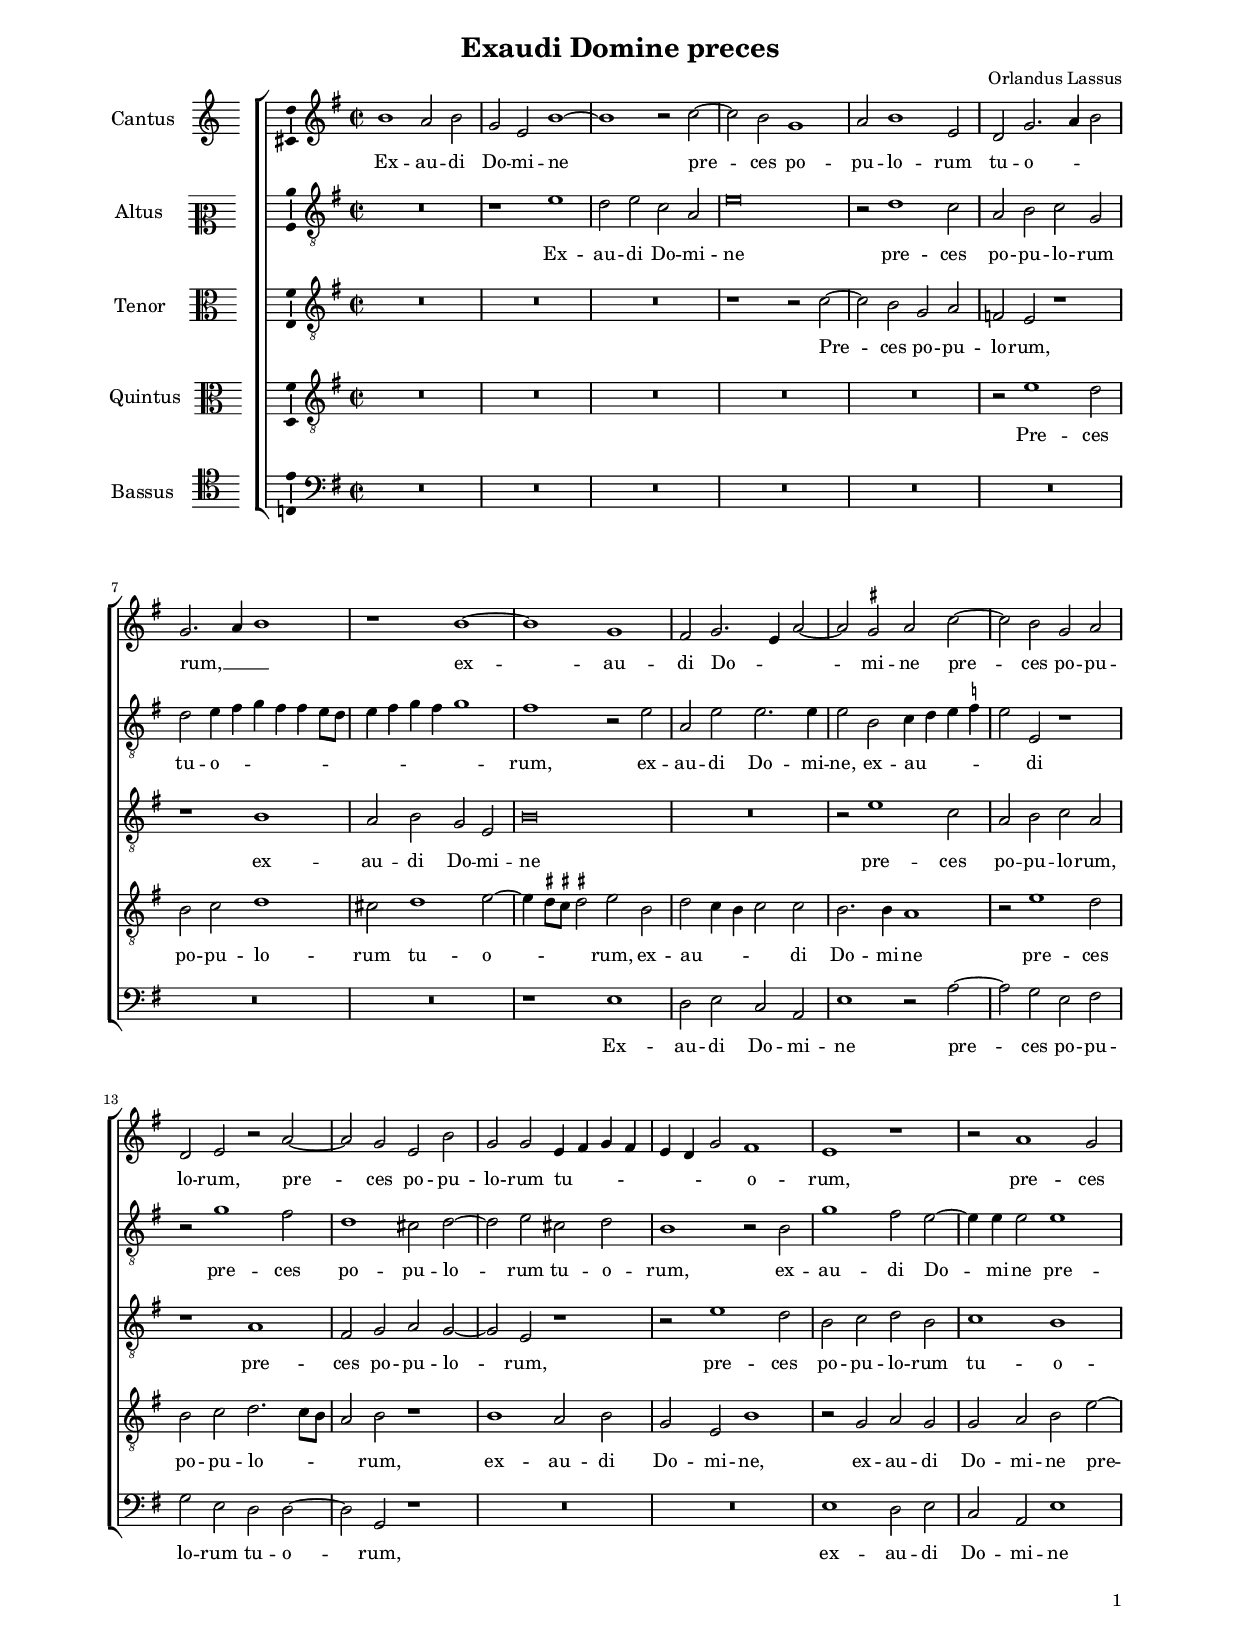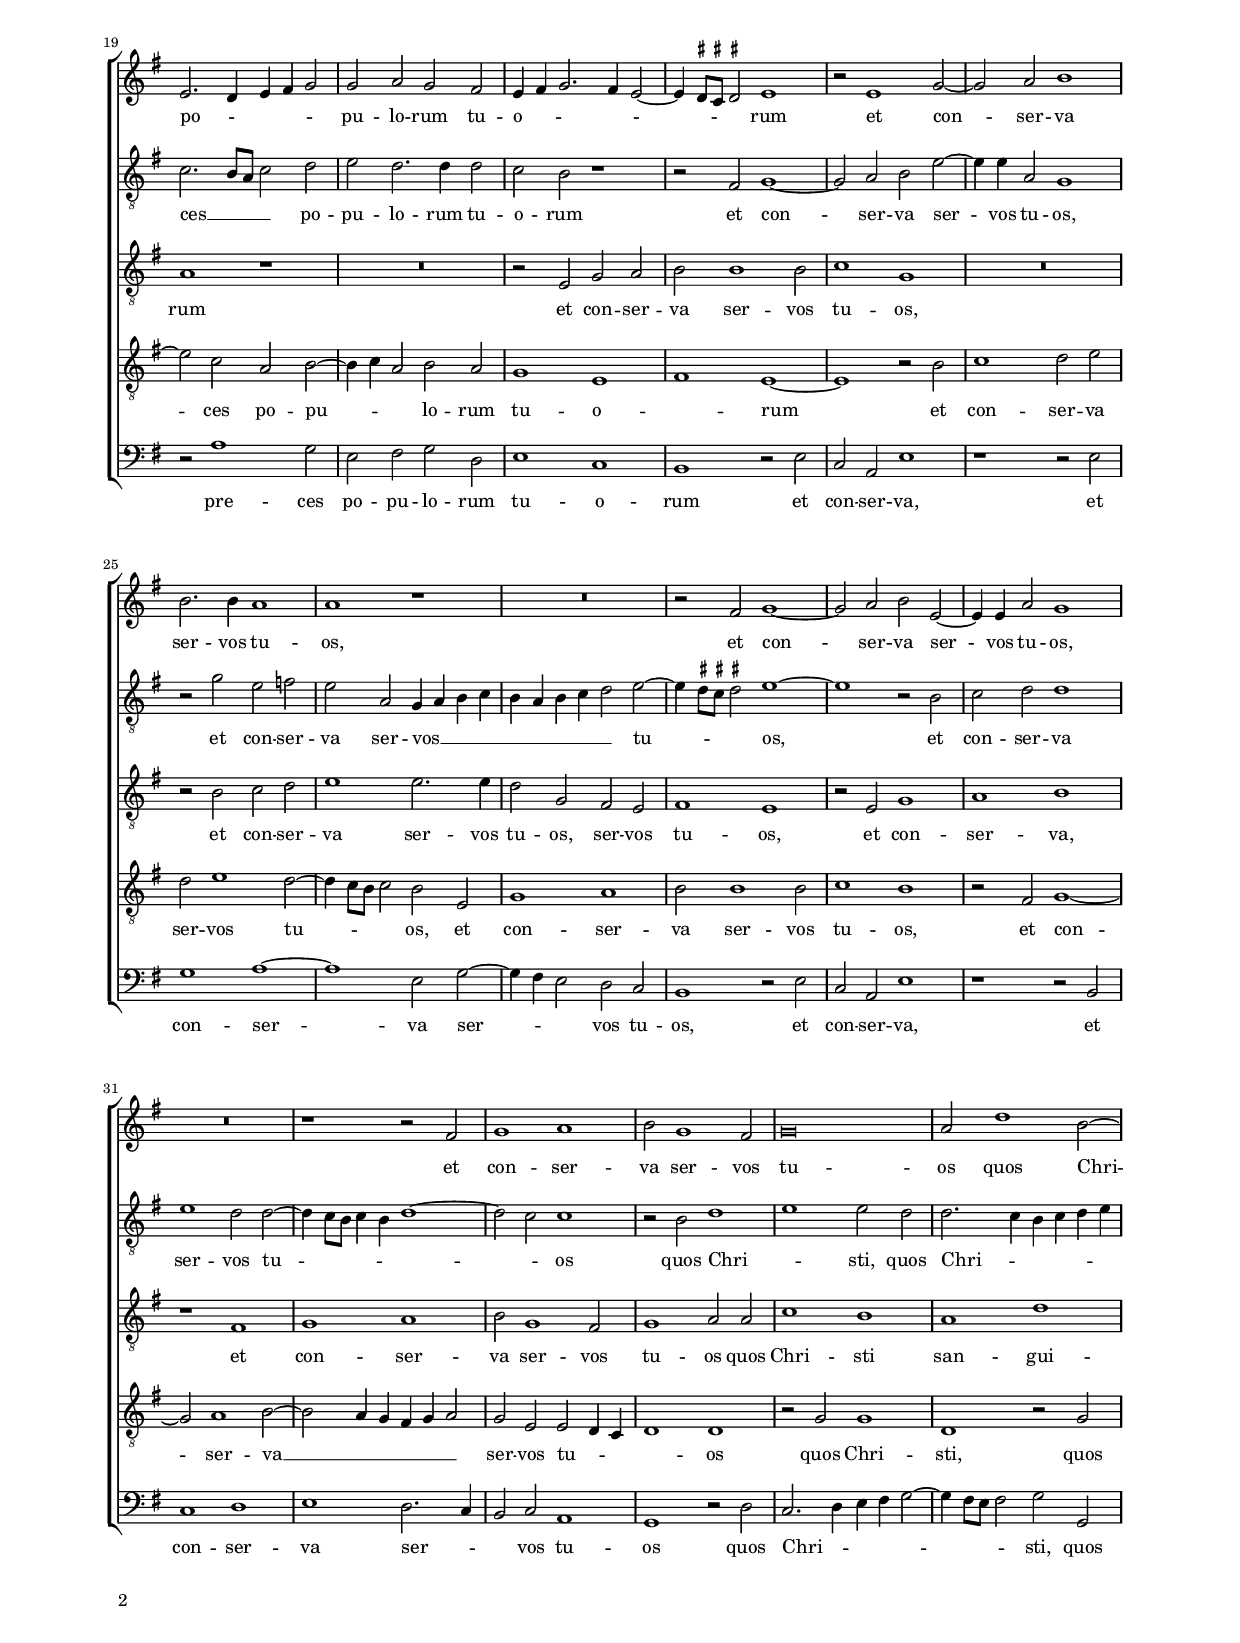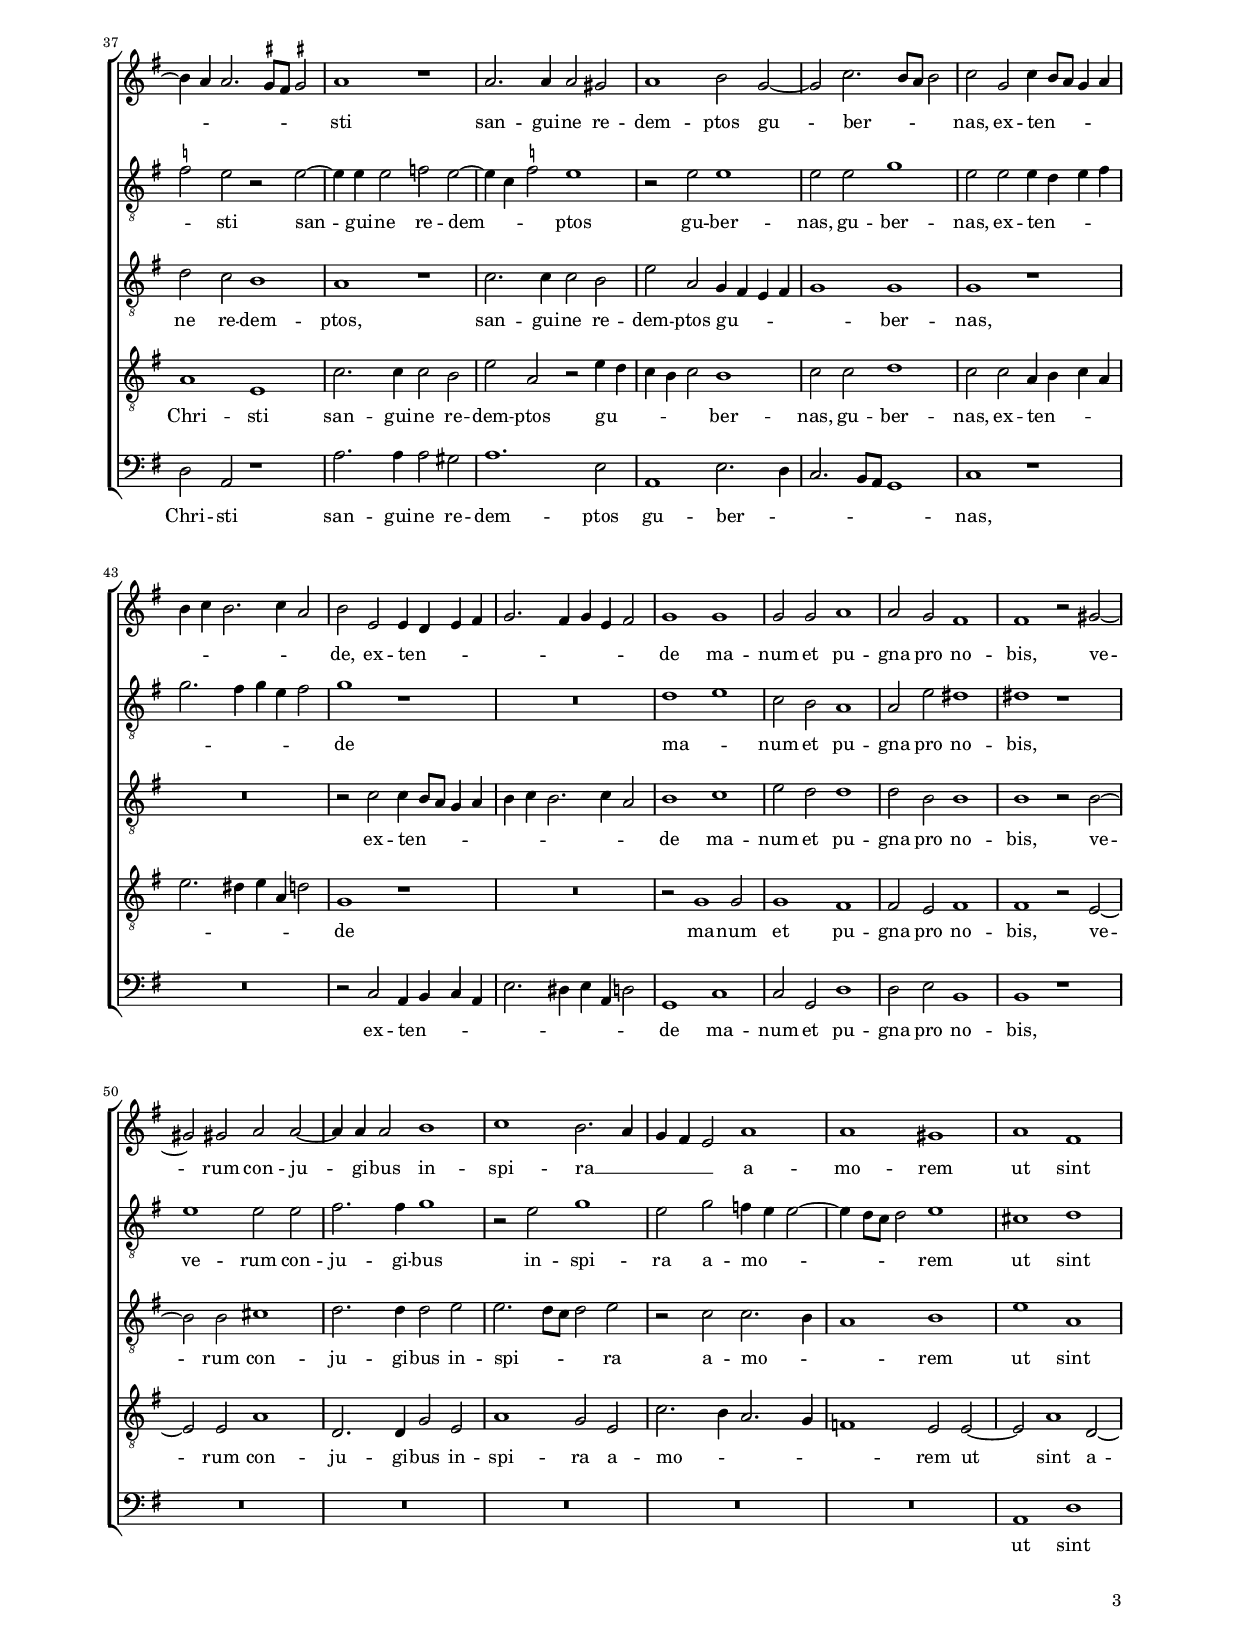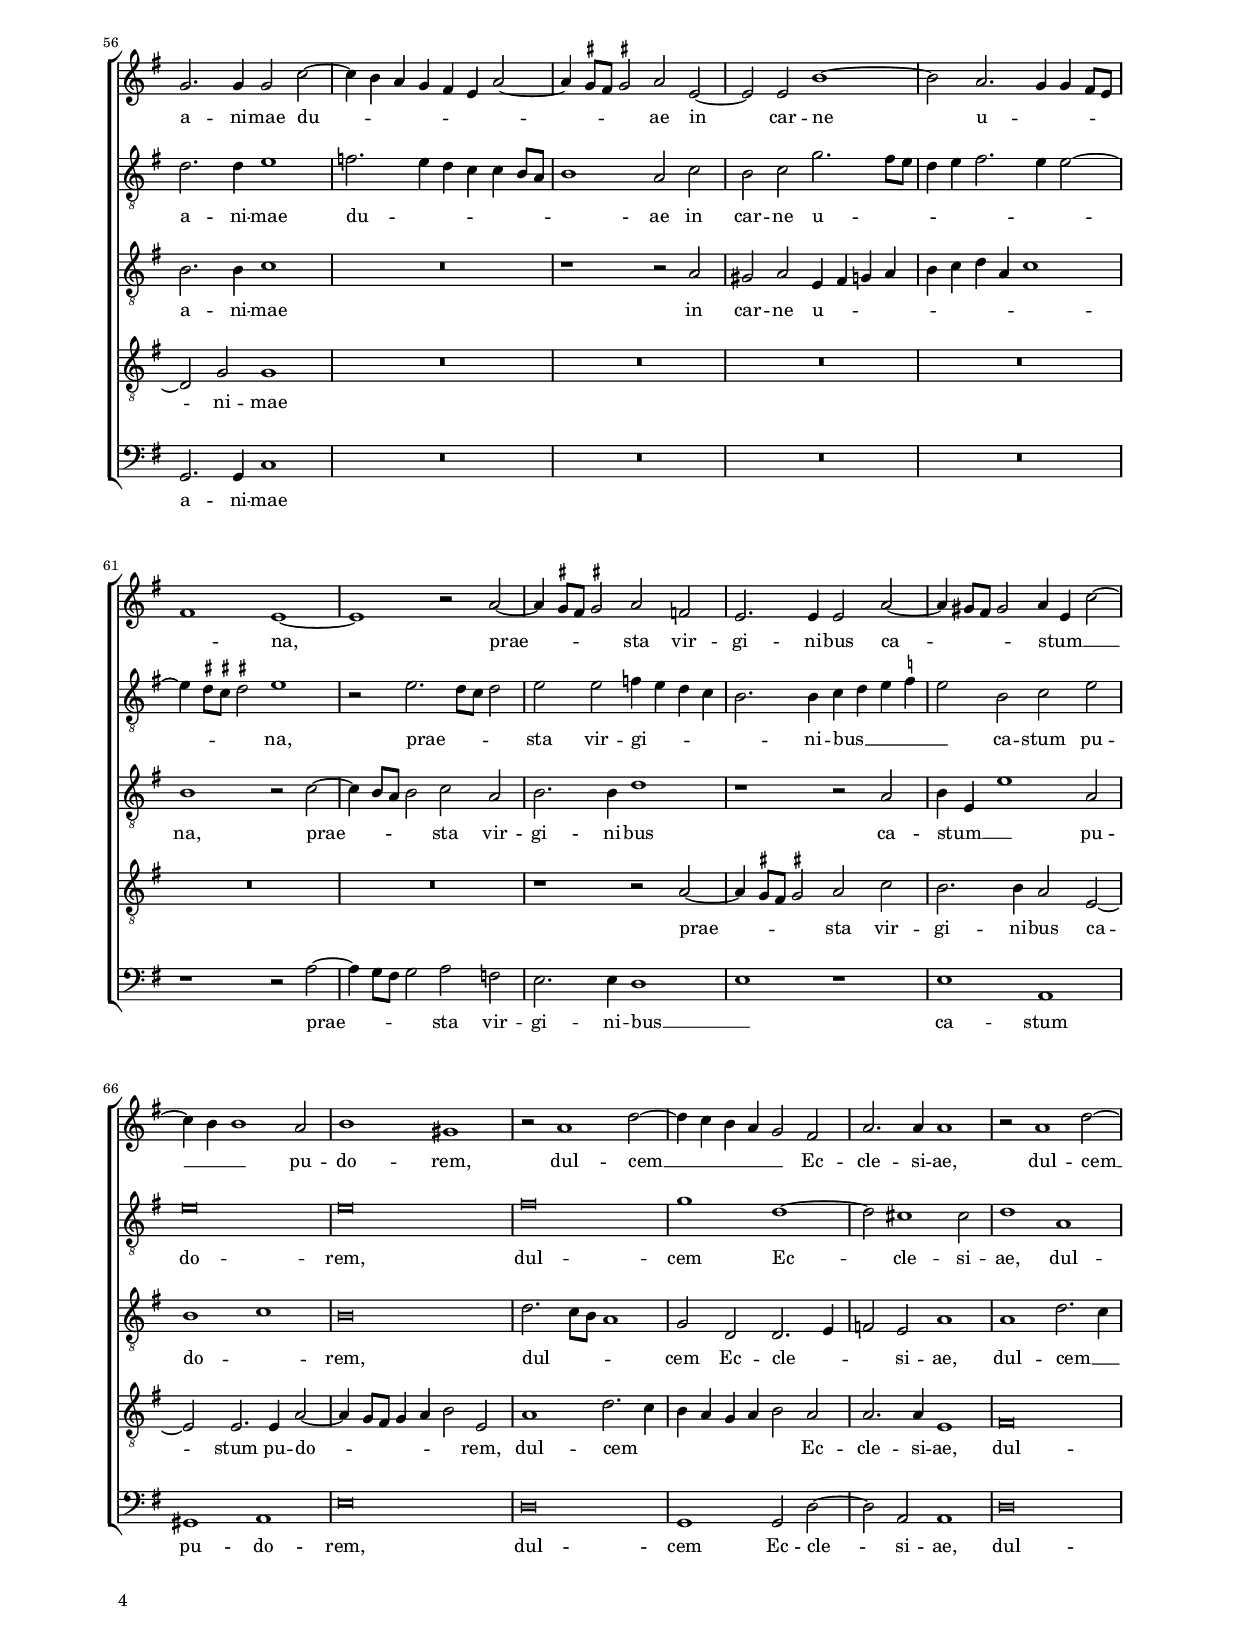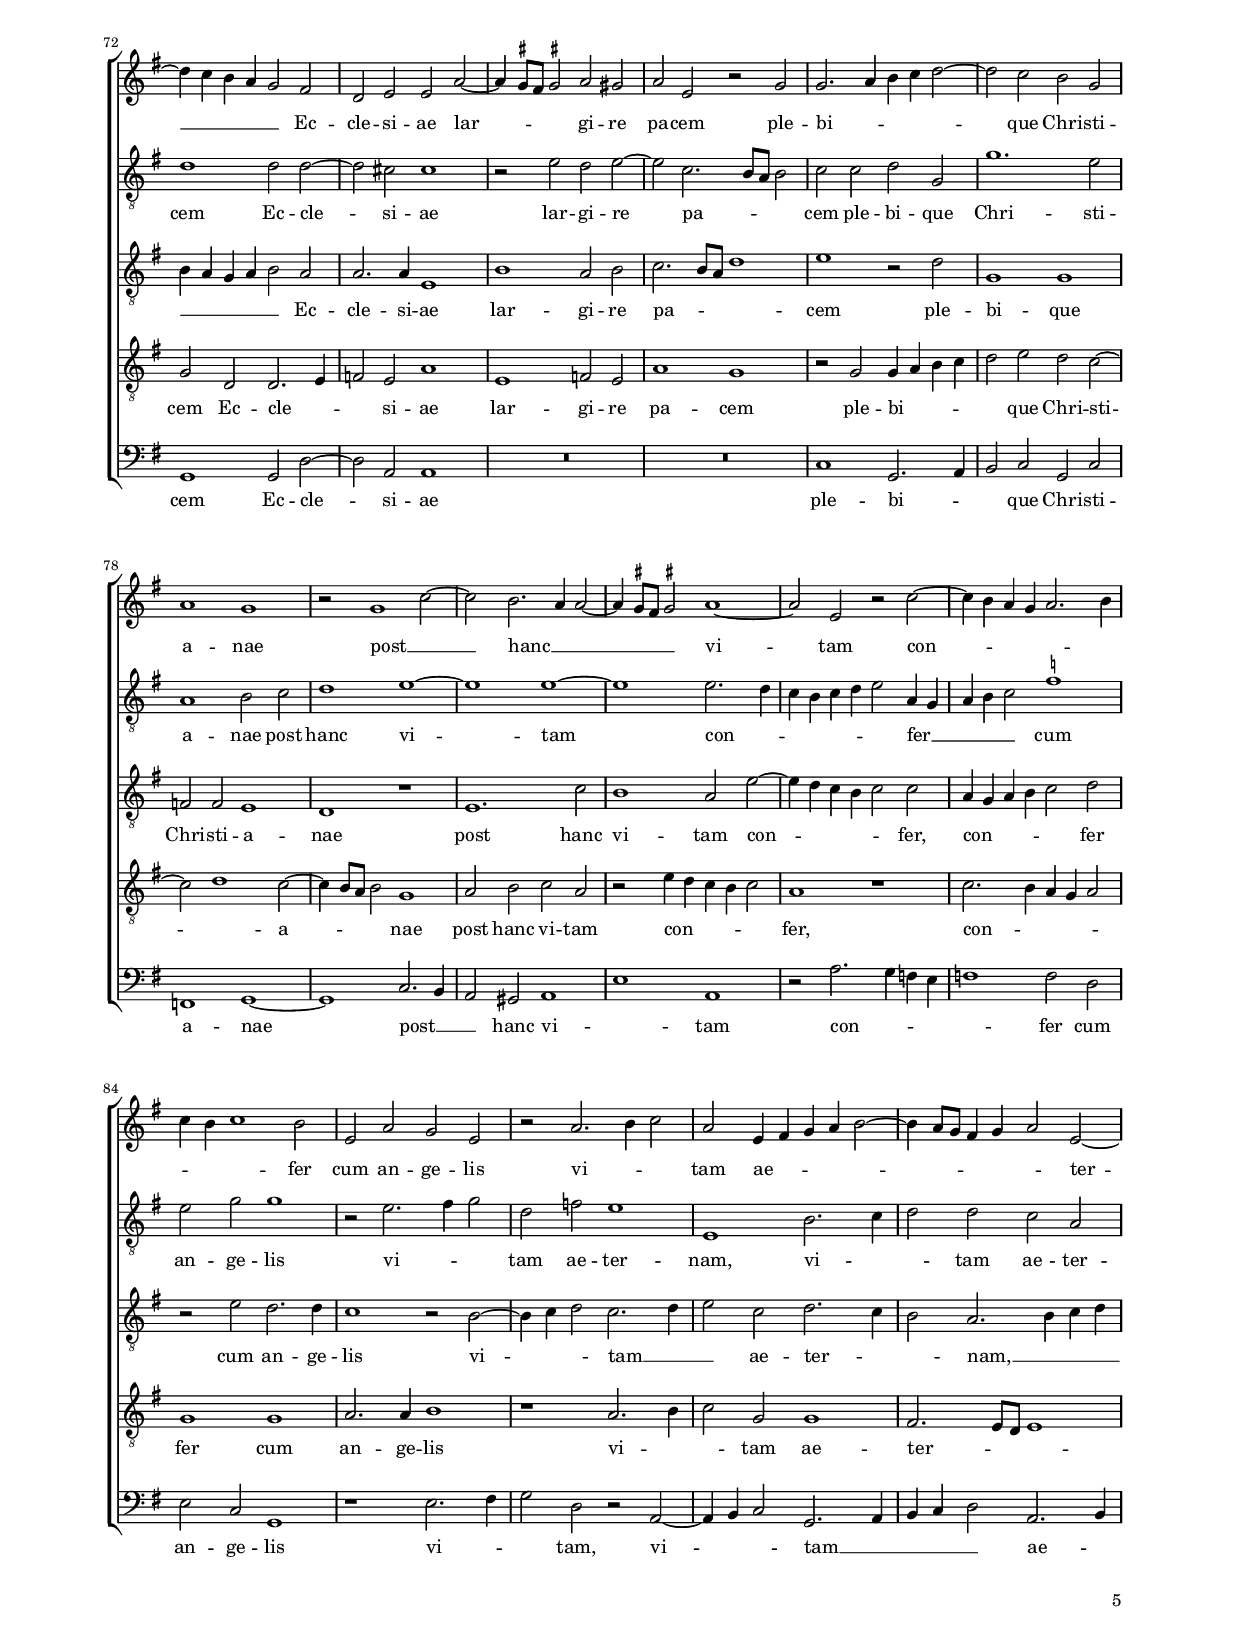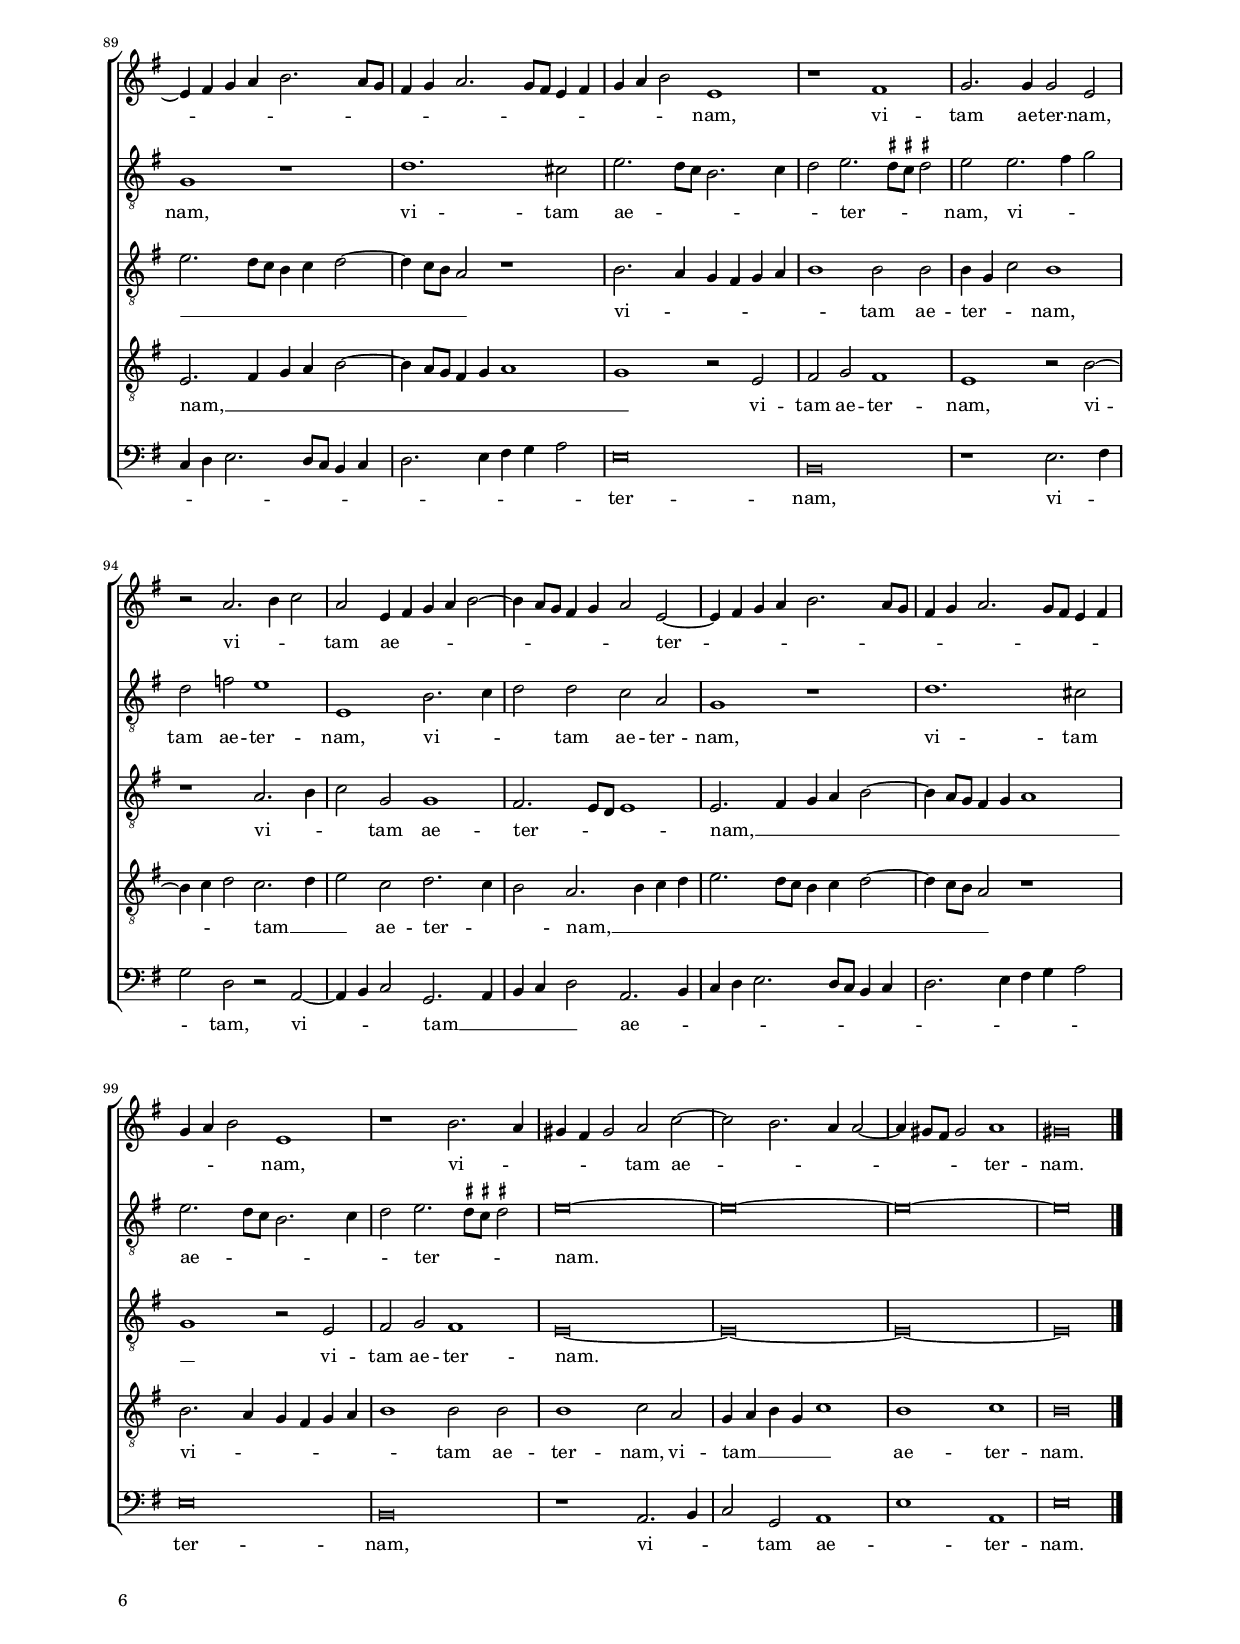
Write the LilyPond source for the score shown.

\header
{
  title="Exaudi Domine preces"
  composer="Orlandus Lassus"
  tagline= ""
}

\version "2.22.0"
\include "deutsch.ly"
#(set-global-staff-size 15)
#(ly:set-option 'point-and-click #f)

	
\paper
	{
	top-margin = 1.8 \cm
	bottom-margin = 1.2 \cm
	left-margin = 2 \cm
	right-margin = 2 \cm
	ragged-bottom = ##f
	ragged-last-bottom = ##f
	print-page-number = ##f
	system-system-spacing = #'((basic-distance . 17) (minimum-distance . 14) (padding . 7) (strechability . 150))
    oddFooterMarkup=\markup   \fill-line { "" \fromproperty #'page:page-number-string }
    evenFooterMarkup=\markup  \fill-line { \fromproperty #'page:page-number-string "" }
    last-bottom-spacing = #'((basic-distance . 12) (minimum-distance . 7) (padding . 4))
	systems-per-page = 3
    page-count = 6
%	min-systems-per-page = 3
	}

	
global = {
	\key c \major
	\time 2/2 \set Score.measureLength = #(ly:make-moment 2/1)
    \set Score.tempoHideNote = ##t
    \tempo 2 = 90
	\skip 1*2*104 \bar "|."
	}

	ficta = { \once \set suggestAccidentals = ##t }
	
	forget = #(define-music-function (music) (ly:music?) #{
		\accidentalStyle forget
		$music
		\accidentalStyle default
		#})
    
    m = \melisma
	me = \melismaEnd



incipitcantus = \markup { \score {
	{
	\set Staff.instrumentName = \markup { \fontsize #1 "Cantus" }
	\key c \major
	\clef violin
	s4 \bar ""
	}
	\layout  {
	raggedright = ##t
	indent = 1.6 \cm
	line-width = 2.4\cm
	\context { \Staff \remove Time_signature_engraver }
	\override Staff.Clef.Y-extent = #'(0 . 0)
	}} \hspace #1 }
	
      
incipitaltus = \markup { \score {
	{
	\set Staff.instrumentName = \markup { \fontsize #1 "Altus" }
	\key c \major
	\clef mezzosoprano
	s4 \bar ""
	}
	\layout  {
	raggedright = ##t
	indent = 1.6 \cm
	line-width = 2.4\cm
	\context { \Staff \remove Time_signature_engraver }
	\override Staff.Clef.Y-extent = #'(0 . 0)
	}} \hspace #1 }


incipittenor = \markup { \score {
	{
	\set Staff.instrumentName = \markup { \fontsize #1 "Tenor" }
	\key c \major
	\clef alto
	s4 \bar ""
	}
	\layout  {
	raggedright = ##t
	indent = 1.6 \cm
	line-width = 2.4\cm
	\context { \Staff \remove Time_signature_engraver }
	\override Staff.Clef.Y-extent = #'(0 . 0)
	}} \hspace #1 }
      
      
incipitquintus = \markup { \score {
	{
	\set Staff.instrumentName = \markup { \fontsize #1 "Quintus" }
	\key c \major
	\clef alto
	s4 \bar ""
	}
	\layout  {
	raggedright = ##t
	indent = 1.6 \cm
	line-width = 2.4\cm
	\context { \Staff \remove Time_signature_engraver }
	\override Staff.Clef.Y-extent = #'(0 . 0)
	}} \hspace #1 }
      
      
incipitbassus = \markup { \score {
	{
	\set Staff.instrumentName = \markup { \fontsize #1 "Bassus" }
	\key c \major
	\clef tenor
	s4 \bar ""
	}
	\layout  {
	raggedright = ##t
	indent = 1.6 \cm
	line-width = 2.4\cm
	\context { \Staff \remove Time_signature_engraver }
	\override Staff.Clef.Y-extent = #'(0 . 0)
	}} \hspace #1 }


cantus = \relative c''
	{
	e1 d2 e
	c2 a e'1~
	e1 r2 f~
	f2 e c1
%5
	d2 e1 a,2 |
	g2 c2. \m d4 e2 \me
	c2. \m d4 e1 \me
	r1 e~
	e1 c
%10
	h2 c2. \m a4 d2~ |
	d2 \me \ficta cis d f~
	f2 e c d
	g,2 a r d~
	d2 c a e'
%15
	c2 c a4 \m h c h |
	a4 g c2 \me h1
	a1 r
	r2 d1 c2
	a2. \m g4 a h c2 \me
%20
	c2 d c h |
	a4 \m h c2. h4 a2~
	a4 \ficta gis8 \ficta fis \ficta gis!2 \me a1
	r2 a1 c2~
	c2 d e1
%25
	e2. e4 d1 |
	d1 r
	R\breve
	r2 h c1~
	c2 d e a,~
%30
	a4 a d2 c1 |
	R\breve
	r1 r2 h
	c1 d
	e2 c1 h2
%35
	c\breve |
	d2 g1 e2~
	e4 \m d d2. \ficta cis8 h \ficta cis!2 \me
	d1 r
	d2. d4 d2 cis
%40
	d1 e2 c~ |
	c2 f2. \m e8 d e2 \me
	f2 c f4 \m e8 d c4 d
	e4 f e2. f4 d2 \me
	e2 a, a4 \m g a h
%45
	c2. h4 c a h2 \me |
	c1 c
	c2 c d1
	d2 c h1
	h1 r2 cis~
%50
	cis cis d d~ |
	d4 d d2 e1
	f1 e2. \m d4
	c4 h a2 \me d1
	d1 cis
%55
	d1 h |
	c2. c4 c2 f~
	f4 \m e d c h a d2~
	d4 \ficta cis8 h \ficta cis!2 \me d a~
	a2 a e'1~
%60
	e2 d2. \m c4 c h8 a |
	h1 \me a~
	a1 r2 d~
	d4 \m \ficta cis8 h \ficta cis!2 \me d b
	a2. a4 a2 d~
%65
	d4 \m cis8 h cis2 \me d4 \m a f'2~ |
	f4 e e1 \me d2
	e1 cis
	r2 d1 g2~
	g4 \m f e d c2 \me h
%70
	d2. d4 d1 |
	r2 d1 g2~
	g4 \m f e d c2 \me h
	g2 a a d~
	d4 \m \ficta cis8 h \ficta cis!2 \me d cis!
%75
	d2 a r c |
	c2. \m d4 e f g2~
	g2 \me f e c
	d1 c
	r2 c1 \m f2~
%80
	f2 \me e2. \m d4 d2~ |
	d4 \ficta cis8 h \ficta cis!2 \me d1~
	d2 a r f'~
	f4 \m e d c d2. e4
	f4 e f1 \me e2
%85
	a,2 d c a |
	r2 d2. \m e4 f2 \me
	d2 a4 \m h c d e2~
	e4 d8 c h4 c d2 \me a~
	a4 \m h c d e2. d8 c
%90
	h4 c d2. c8 h a4 h |
	c4 d e2 \me a,1
	r1 h
	c2. c4 c2 a
	r2 d2. \m e4 f2 \me
%95
	d2 a4 \m h c d e2~ |
	e4 d8 c h4 c d2 \me a2~
	a4 \m h c d e2. d8 c
	h4 c d2. c8 h a4 h
	c4 d e2 \me a,1
%100
	r1 e'2. \m d4 |
	cis4 h cis2 \me d f~
	f2 \m e2. d4 d2~
	d4 cis8 h cis2 \me d1
	cis\breve |
	}


altus = \relative c'
	{
	R\breve
	r1 a'
	g2 a f d
	a'\breve
%5
	r2 g1 f2 |
	d2 e f c
	g'2 a4 \m h c h h a8 g
	a4 h c h c1 \me
	h1 r2 a
%10
	d,2 a' a2. a4 |
	a2 e f4 \m g a \ficta b
	a2 \me a, r1
	r2 c'1 h2
	g1 fis2 g~
%15
	g2 a fis g |
	e1 r2 e
	c'1 h2 a~
	a4 a a2 a1
	f2. \m e8 d f2 \me g
%20
	a2 g2. g4 g2 |
	f2 e r1
	r2 h c1~
	c2 d e a~
	a4 a d,2 c1
%25
	r2 c' a b |
	a2 d, c4 \m d e f
	e4 d e f g2 \me a~
	a4 \m \ficta gis8 \ficta fis \ficta gis!2 \me a1~
	a1 r2 e
%30
	f2 g g1 |
	a1 g2 g~
	g4 \m f8 e f4 e g1~
	g2 f \me f1
	r2 e g1 \m
%35
	a1 \me a2 g |
	g2. \m f4 e f g a
	\ficta b2 \me a r a~
	a4 a a2 b a~
	a4 \m f \ficta b2 \me a1
%40
	r2 a a1 |
	a2 a c1
	a2 a a4 \m g a h
	c2. h4 c a h2 \me
	c1 r
%45
	R\breve |
	g1 \m a \me
	f2 e d1
	d2 a' gis1
	gis1 r
%50
	a1 a2 a |
	h2. h4 c1
	r2 a c1
	a2 c b4 \m a a2~
	a4 g8 f g2 \me a1
%55
	fis1 g |
	g2. g4 a1
	b2. \m a4 g f f e8 d
	e1 \me d2 f
	e2 f c'2. \m h8 a
%60
	g4 a h2. a4 a2~
	a4 \ficta gis8 \ficta fis \ficta gis!2 \me a1
	r2 a2. \m g8 f g2 \me
	a2 a b4 \m a g f
	e2. \me e4 f \m g a \ficta b
%65
	a2 \me e f a |
	a\breve
	a\breve
	h\breve
	c1 g~
%70
	g2 fis1 fis2 |
	g1 d
	g1 g2 g~
	g2 fis fis1
	r2 a g a~
%75
	a2 f2. \m e8 d e2 \me|
	f2 f g c,
	c'1. a2
	d,1 e2 f
	g1 a~
%80
	a1 a~ |
	a1 a2. \m g4
	f4 e f g a2 \me d,4 \m c
	d4 e f2 \me \ficta b1
	a2 c c1
%85
	r2 a2. \m h4 c2 \me |
	g2 b a1
	a,1 e'2. \m f4
	g2 \me g f d
	c1 r
%90
	g'1. fis2 |
	a2. \m g8 f e2. f4
	g2 \me a2. \m \ficta gis8 \ficta fis \ficta gis!2 \me
	a2 a2. \m h4 c2 \me
	g2 b a1
%95
	a,1 e'2. \m f4 |
	g2 \me g f d
	c1 r
	g'1. fis2
	a2. \m g8 f e2. f4
%100
	g2 \me a2. \m \ficta gis8 \ficta fis \ficta gis!2 \me |
	a\breve~
	a\breve~
	a\breve~
	a\breve |
	}


tenor = \relative c'
	{
	R\breve
	R\breve
	R\breve
	r1 r2 f~
%5
	f2 e c d |
	b2 a r1
	r1 e'
	d2 e c a
	e'\breve
%10
	R\breve |
	r2 a1 f2
	d2 e f d
	r1 d
	h2 c d c~
%15
	c2 a r1 |
	r2 a'1 g2
	e2 f g e
	f1 e
	d1 r
%20
	R\breve |
	r2 a c d
	e2 e1 e2
	f1 c
	R\breve
%25
	r2 e f g |
	a1 a2. a4
	g2 c, h a
	h1 a
	r2 a c1
%30
	d1 e |
	r1 h
	c1 d
	e2 c1 h2
	c1 d2 d
%35
	f1 e |
	d1 g
	g2 f e1
	d1 r
	f2. f4 f2 e
%40
	a2 d, c4 \m h a h |
	c1 \me c
	c1 r
	R\breve
	r2 f f4 \m e8 d c4 d
%45
	e4 f e2. f4 d2 \me |
	e1 f
	a2 g g1
	g2 e e1
	e1 r2 e~
%50
	e2 e fis1 |
	g2. g4 g2 a
	a2. \m g8 f g2 \me a
	r2 f f2. \m e4
	d1 \me e
%55
	a1 d, |
	e2. e4 f1
	R\breve
	r1 r2 d
	cis2 d a4 \m h c d
%60
	e4 f g d f1 \me |
	e1 r2 f~
	f4 \m e8 d e2 \me f d
	e2. e4 g1
	r1 r2 d
%65
	e4 \m a, a'1 \me d,2 |
	e1 \m f \me
	e\breve
	g2. \m f8 e d1 \me
	c2 g g2. \m a4
%70
	b2 \me a d1 |
	d1 g2. \m f4
	e4 d c d e2 \me d
	d2. d4 a1
	e'1 d2 e
%75
	f2. \m e8 d g1 \me |
	a1 r2 g
	c,1 c
	b2 b a1
	g1 r
%80
	a1. f'2 |
	e1 d2 a'~
	a4 \m g f e f2 \me f
	d4 \m c d e f2 \me g
	r2 a g2. g4
%85
	f1 r2 e~ |
	e4 \m f g2 \me f2. \m g4
	a2 \me f g2. \m f4
	e2 \me d2. \m e4 f g
	a2. g8 f e4 f g2~
%90
	g4 f8 e d2 \me r1 |
	e2. \m d4 c h c d
	e1 \me e2 e
	e4 \m c f2 \me e1
	r1 d2. \m e4
%95
	f2 \me c c1 |
	h2. \m a8 g a1 \me
	a2. \m h4 c d e2~
	e4 d8 c h4 c d1
	c1 \me r2 a
%100
	h2 c h1 |
	a\breve~
	a\breve~
	a\breve~
	a\breve |
	}

	
quintus = \relative c'
	{
	R\breve
	R\breve
	R\breve
	R\breve
%5
	R\breve |
	r2 a'1 g2
	e2 f g1
	fis2 g1 a2~
	a4 \m \ficta gis8 \ficta fis \ficta gis!2 \me a e
%10
	g2 \m f4 e f2 \me f |
	e2. e4 d1
	r2 a'1 g2
	e2 f g2. \m f8 e
	d2 \me e r1
%15
	e1 d2 e |
	c2 a e'1
	r2 c d c
	c2 d e a~
	a2 f d e~
%20
	e4 \m f d2 \me e d |
	c1 a \m
	h1 \me a~
	a1 r2 e'
	f1 g2 a
%25
	g2 a1 g2~ |
	g4 \m f8 e f2 \me e a,
	c1 d
	e2 e1 e2
	f1 e
%30
	r2 h c1~ |
	c2 d1 e2~
	e2 \m d4 c h c d2 \me
	c2 a a \m g4 f
	g1 \me g
%35
	r2 c c1 |
	g1 r2 c
	d1 a
	f'2. f4 f2 e
	a2 d, r a'4 \m g
%40
	f4 e f2 \me e1 |
	f2 f g1
	f2 f d4 \m e f d
	a'2. gis4 a d, g2 \me
	c,1 r
%45
	R\breve |
	r2 c1 c2
	c1 h
	h2 a h1
	h1 r2 a~
%50
	a2 a d1 |
	g,2. g4 c2 a
	d1 c2 a
	f'2. \m e4 d2. c4
	b1 \me a2 a~
%55
	a2 d1 g,2~ |
	g2 c c1
	R\breve
	R\breve
	R\breve
%60
	R\breve |
	R\breve
	R\breve
	r1 r2 d~
	d4 \m \ficta cis8 h \ficta cis!2 \me d f
%65
	e2. e4 d2 a~ |
	a2 a2. a4 d2~
	d4 \m c8 h c4 d e2 \me a,
	d1 g2. \m f4
	e4 d c d e2 \me d
%70
	d2. d4 a1 |
	h\breve
	c2 g g2. \m a4
	b2 \me a d1
	a1 b2 a
%75
	d1 c |
	r2 c c4 \m d e f
	g2 \me a g f~
	f2 \m g1 \me f2~
	f4 \m e8 d e2 \me c1
%80
	d2 e f d |
	r2 a'4 \m g f e f2 \me
	d1 r
	f2. \m e4 d c d2 \me
	c1 c
%85
	d2. d4 e1 |
	r1 d2. \m e4
	f2 \me c c1
	h2. \m a8 g a1 \me
	a2. \m h4 c d e2~
%90
	e4 d8 c h4 c d1 |
	c1 \me r2 a
	h2 c h1
	a1 r2 e'~
	e4 \m f g2 \me f2. \m g4
%95
	a2 \me f g2. \m f4 |
	e2 \me d2. \m e4 f g
	a2. g8 f e4 f g2~
	g4 f8 e d2 \me r1
	e2. \m d4 c h c d
%100
	e1 \me e2 e |
	e1 f2 d
	c4 \m d e c f1 \me
	e1 f
	e\breve |
	}


bassus = \relative c
	{
	R\breve
	R\breve
	R\breve
	R\breve
%5
	R\breve |
	R\breve
	R\breve
	R\breve
	r1 a'
%10
	g2 a f d |
	a'1 r2 d~
	d2 c a h
	c2 a g g~
	g2 c, r1
%15
	R\breve |
	R\breve
	a'1 g2 a
	f2 d a'1
	r2 d1 c2
%20
	a2 h c g |
	a1 f
	e1 r2 a
	f2 d a'1
	r1 r2 a
%25
	c1 d~ |
	d1 a2 c~
	c4 \m h a2 \me g f
	e1 r2 a
	f2 d a'1
%30
	r1 r2 e |
	f1 g
	a1 g2. \m f4
	e2 \me f d1
	c1 r2 g'
%35
	f2. \m g4 a h c2~ |
	c4 h8 a h2 \me c c,
	g'2 d r1
	d'2. d4 d2 cis
	d1. a2
%40
	d,1 a'2. \m g4 |
	f2. e8 d c1 \me
	f1 r
	R\breve
	r2 f d4 \m e f d
%45
	a'2. gis4 a d, g2 \me |
	c,1 f
	f2 c g'1
	g2 a e1
	e1 r
%50
	R\breve |
	R\breve
	R\breve
	R\breve
	R\breve
%55
	d1 g |
	c,2. c4 f1
	R\breve
	R\breve
	R\breve
%60
	R\breve |
	r1 r2 d'~
	d4 \m c8 h c2 \me d b
	a2. a4 g1 \m
	a1 \me r
%65
	a1 d, |
	cis1 d
	a'\breve
	g\breve
	c,1 c2 g'~
%70
	g2 d d1 |
	g\breve
	c,1 c2 g'~
	g2 d d1
	R\breve
%75
	R\breve |
	f1 c2. \m d4
	e2 \me f c f
	b,1 c~
	c1 f2. \m e4
%80
	d2 \me cis d1 \m |
	a'1 \me d,
	r2 d'2. \m c4 b a
	b1 \me b2 g
	a2 f c1
%85
	r1 a'2. \m h4 |
	c2 \me g r d~
	d4 \m e f2 \me c2. \m d4
	e4 f g2 \me d2. \m e4
	f4 g a2. g8 f e4 f
%90
	g2. a4 h c d2 \me |
	a\breve
	e\breve
	r1 a2. \m h4
	c2 \me g r d~
%95
	d4 \m e f2 \me c2. \m d4 |
	e4 f g2 \me d2. \m e4
	f4 g a2. g8 f e4 f
	g2. a4 h c d2 \me
	a\breve
%100
	e\breve |
	r1 d2. \m e4
	f2 \me c d1 \m
	a'1 \me d,
	a'\breve |
	}

lyricscantus = \lyricmode {
	Ex -- au -- di Do -- mi -- ne pre -- ces po -- pu -- lo -- rum tu -- o -- rum, __
	ex -- au -- di Do -- mi -- ne pre -- ces po -- pu -- lo -- rum,
	pre -- ces po -- pu -- lo -- rum tu -- o -- rum,
	pre -- ces po -- pu -- lo -- rum tu -- o -- rum
	et con -- ser -- va ser -- vos tu -- os,
	et con -- ser -- va ser -- vos tu -- os,
	et con -- ser -- va ser -- vos tu -- os
	quos Chri -- sti san -- gui -- ne re -- dem -- ptos gu -- ber -- nas,
	ex -- ten -- de,
	ex -- ten -- de ma -- num et pu -- gna pro no -- bis,
	ve -- rum con -- ju -- gi -- bus in -- spi -- ra __ a -- mo -- rem
	ut sint a -- ni -- mae du -- ae in car -- ne u -- na,
	prae -- sta vir -- gi -- ni -- bus ca -- stum __ pu -- do -- rem,
	dul -- cem __ Ec -- cle -- si -- ae,
	dul -- cem __ Ec -- cle -- si -- ae
	lar -- gi -- re pa -- cem ple -- bi -- que Chri -- sti -- a -- nae
	post __ hanc __ vi -- tam con -- fer cum an -- ge -- lis
	vi -- tam ae -- ter -- nam,
	vi -- tam ae -- ter -- nam,
	vi -- tam ae -- ter -- nam,
	vi -- tam ae -- ter -- nam.
	}


lyricsaltus = \lyricmode {
	Ex -- au -- di Do -- mi -- ne pre -- ces po -- pu -- lo -- rum tu -- o -- rum,
	ex -- au -- di Do -- mi -- ne,
	ex -- au -- di pre -- ces po -- pu -- lo -- rum tu -- o -- rum,
	ex -- au -- di Do -- mi -- ne pre -- ces __ po -- pu -- lo -- rum tu -- o -- rum
	et con -- ser -- va ser -- vos tu -- os,
	et con -- ser -- va ser -- vos __ tu -- os,
	et con -- ser -- va ser -- vos tu -- os
	quos Chri -- sti,
	quos Chri -- sti san -- gui -- ne re -- dem -- ptos gu -- ber -- nas,
	gu -- ber -- nas,
	ex -- ten -- de ma -- num et pu -- gna pro no -- bis,
	ve -- rum con -- ju -- gi -- bus in -- spi -- ra a -- mo -- rem
	ut sint a -- ni -- mae du -- ae in car -- ne u -- na,
	prae -- sta vir -- gi -- ni -- bus __ ca -- stum pu -- do -- rem,
	dul -- cem Ec -- cle -- si -- ae,
	dul -- cem Ec -- cle -- si -- ae
	lar -- gi -- re pa -- cem ple -- bi -- que Chri -- sti -- a -- nae
	post hanc vi -- tam con -- fer __ cum an -- ge -- lis
	vi -- tam ae -- ter -- nam,
	vi -- tam ae -- ter -- nam,
	vi -- tam ae -- ter -- nam,
	vi -- tam ae -- ter -- nam,
	vi -- tam ae -- ter -- nam,
	vi -- tam ae -- ter -- nam.
	}


lyricstenor = \lyricmode {
	Pre -- ces po -- pu -- lo -- rum,
	ex -- au -- di Do -- mi -- ne pre -- ces po -- pu -- lo -- rum,
	pre -- ces po -- pu -- lo -- rum,
	pre -- ces po -- pu -- lo -- rum tu -- o -- rum
	et con -- ser -- va ser -- vos tu -- os,
	et con -- ser -- va ser -- vos tu -- os,
	ser -- vos tu -- os,
	et con -- ser -- va,
	et con -- ser -- va ser -- vos tu -- os
	quos Chri -- sti san -- gui -- ne re -- dem -- ptos,
	san -- gui -- ne re -- dem -- ptos gu -- ber -- nas,
	ex -- ten -- de ma -- num et pu -- gna pro no -- bis,
	ve -- rum con -- ju -- gi -- bus in -- spi -- ra a -- mo -- rem
	ut sint a -- ni -- mae in car -- ne u -- na,
	prae -- sta vir -- gi -- ni -- bus ca -- stum __ pu -- do -- rem,
	dul -- cem Ec -- cle -- si -- ae,
	dul -- cem __ Ec -- cle -- si -- ae
	lar -- gi -- re pa -- cem ple -- bi -- que Chri -- sti -- a -- nae
	post hanc vi -- tam con -- fer,
	con -- fer cum an -- ge -- lis
	vi -- tam __ ae -- ter -- nam, __
	vi -- tam ae -- ter -- nam,
	vi -- tam ae -- ter -- nam, __
	vi -- tam ae -- ter -- nam.
	}


lyricsquintus = \lyricmode {
	Pre -- ces po -- pu -- lo -- rum tu -- o -- rum,
	ex -- au -- di Do -- mi -- ne pre -- ces po -- pu -- lo -- rum,
	ex -- au -- di Do -- mi -- ne,
	ex -- au -- di Do -- mi -- ne pre -- ces po -- pu -- lo -- rum tu -- o -- rum
	et con -- ser -- va ser -- vos tu -- os,
	et con -- ser -- va ser -- vos tu -- os,
	et con -- ser -- va __ ser -- vos tu -- os
	quos Chri -- sti,
	quos Chri -- sti san -- gui -- ne re -- dem -- ptos gu -- ber -- nas,
	gu -- ber -- nas,
	ex -- ten -- de ma -- num et pu -- gna pro no -- bis,
	ve -- rum con -- ju -- gi -- bus in -- spi -- ra a -- mo -- rem
	ut sint a -- ni -- mae
	prae -- sta vir -- gi -- ni -- bus ca -- stum pu -- do -- rem,
	dul -- cem Ec -- cle -- si -- ae,
	dul -- cem Ec -- cle -- si -- ae
	lar -- gi -- re pa -- cem ple -- bi -- que Chri -- sti -- a -- nae
	post hanc vi -- tam con -- fer,
	con -- fer cum an -- ge -- lis
	vi -- tam ae -- ter -- nam, __
	vi -- tam ae -- ter -- nam,
	vi -- tam __ ae -- ter -- nam, __
	vi -- tam ae -- ter -- nam,
	vi -- tam __ ae -- ter -- nam.
	}


lyricsbassus = \lyricmode {
	Ex -- au -- di Do -- mi -- ne pre -- ces po -- pu -- lo -- rum tu -- o -- rum,
	ex -- au -- di Do -- mi -- ne pre -- ces po -- pu -- lo -- rum tu -- o -- rum
	et con -- ser -- va,
	et con -- ser -- va ser -- vos tu -- os,
	et con -- ser -- va,
	et con -- ser -- va ser -- vos tu -- os
	quos Chri -- sti,
	quos Chri -- sti san -- gui -- ne re -- dem -- ptos gu -- ber -- nas,
	ex -- ten -- de ma -- num et pu -- gna pro no -- bis,
	ut sint a -- ni -- mae
	prae -- sta vir -- gi -- ni -- bus __ ca -- stum pu -- do -- rem,
	dul -- cem Ec -- cle -- si -- ae,
	dul -- cem Ec -- cle -- si -- ae
	ple -- bi -- que Chri -- sti -- a -- nae
	post __ hanc vi -- tam con -- fer cum an -- ge -- lis
	vi -- tam,
	vi -- tam __ ae -- ter -- nam,
	vi -- tam,
	vi -- tam __ ae -- ter -- nam,
	vi -- tam ae -- ter -- nam.
	}


\score
{  
    \transpose c g, {
	\new ChoirStaff \with { \override StaffGrouper.staff-staff-spacing.basic-distance = #12 }
	<<

	\new Staff << \global
	\new Voice="v1" {
		\set Staff.instrumentName=\incipitcantus
		\set Staff.midiInstrument = "reed organ"
		\clef violin
		\cantus }
	\new Lyrics \lyricsto "v1" {\lyricscantus }
	>>


	\new Staff << \global
	\new Voice="v2" {
		\set Staff.instrumentName=\incipitaltus
		\set Staff.midiInstrument = "reed organ"
        \clef "G_8"
		\altus}
	\new Lyrics \lyricsto "v2" {\lyricsaltus }
	>>


	\new Staff << \global
	\new Voice="v3" {
		\set Staff.instrumentName=\incipittenor
		\set Staff.midiInstrument = "reed organ"
		\clef "G_8"
		\tenor }
	\new Lyrics \lyricsto "v3" {\lyricstenor }
	>>


	\new Staff << \global
	\new Voice="v5" {
		\set Staff.instrumentName=\incipitquintus
		\set Staff.midiInstrument = "reed organ"
		\clef "G_8"
		\quintus}
	\new Lyrics \lyricsto "v5" {\lyricsquintus }
	>>


	\new Staff << \global
	\new Voice="v4" {
		\set Staff.instrumentName=\incipitbassus
		\set Staff.midiInstrument = "reed organ"
		\clef bass 
		\bassus }
	\new Lyrics \lyricsto "v4" {\lyricsbassus}
	>>
	>>
    } % transpose

	\layout
	{
	indent = 2.5\cm
	\context { \Lyrics \override VerticalAxisGroup.nonstaff-relatedstaff-spacing.padding = #1.4 }
%	\context { \Lyrics \override LyricText.font-size = #1 }
	\context { \Staff \override TimeSignature.break-visibility = #end-of-line-invisible }
	\context { \Staff \consists "Ambitus_engraver" }
%	\context { \Voice \override Slur.transparent = ##t }
	\context { \Score \override BarNumber.padding = #2 }
	\context { \Voice \override NoteHead.style = #'baroque }
	}

\midi
	{
	}
	
}


% EOF
